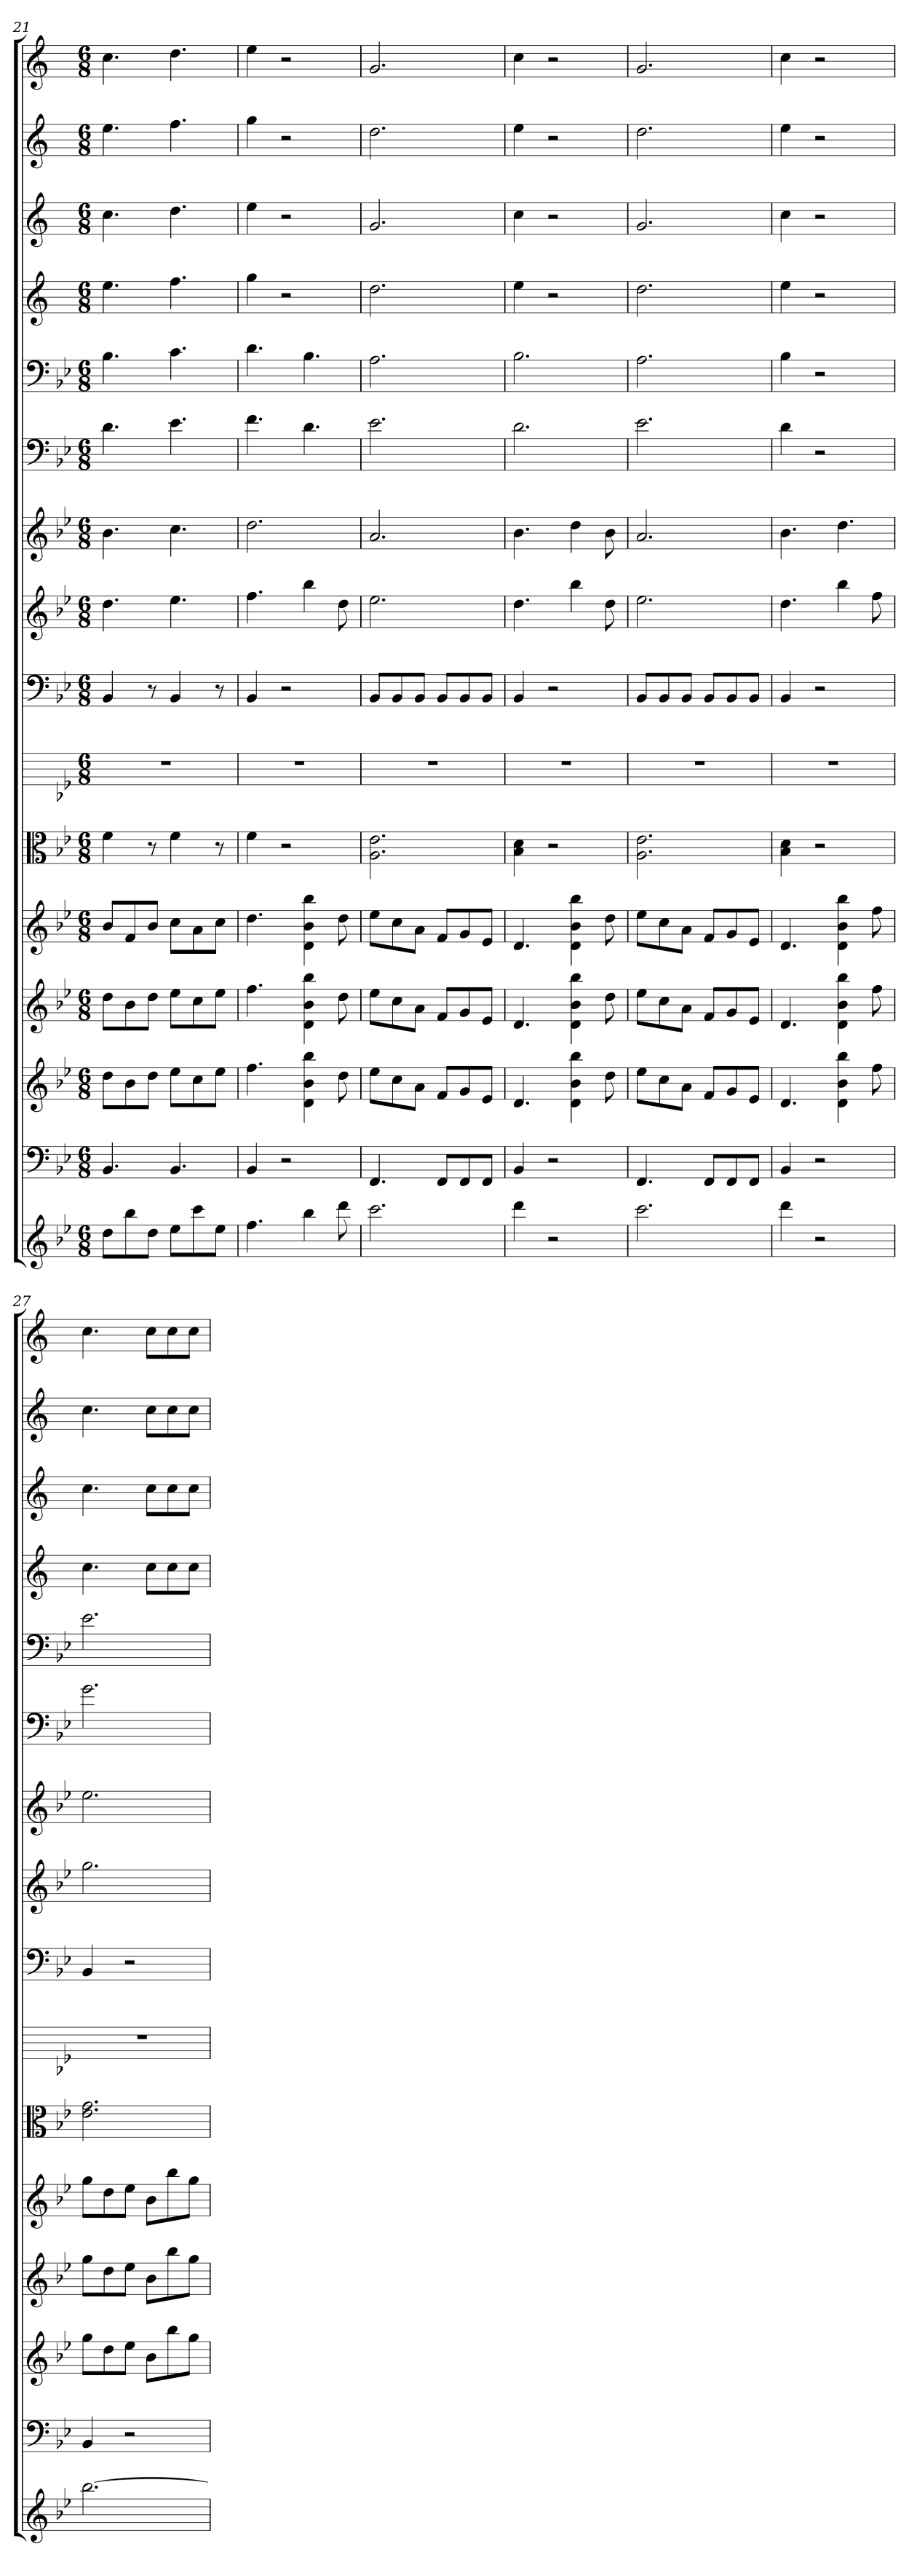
**kern	**kern	**kern	**kern	**kern	**kern	**kern	**kern	**kern	**kern	**kern	**kern	**kern	**kern	**kern	**kern
*part16	*part15	*part14	*part13	*part12	*part11	*part10	*part9	*part8	*part7	*part6	*part5	*part4	*part3	*part2	*part1
*staff16	*staff15	*staff14	*staff13	*staff12	*staff11	*staff10	*staff9	*staff8	*staff7	*staff6	*staff5	*staff4	*staff3	*staff2	*staff1
*	*clefF4	*	*	*	*clefC3	*	*clefF4	*	*	*clefF4	*clefF4	*	*	*	*
*k[b-e-]	*k[b-e-]	*k[b-e-]	*k[b-e-]	*k[b-e-]	*k[b-e-]	*k[b-e-]	*k[b-e-]	*k[b-e-]	*k[b-e-]	*k[b-e-]	*k[b-e-]	*k[]	*k[]	*k[]	*k[]
*M6/8	*M6/8	*M6/8	*M6/8	*M6/8	*M6/8	*M6/8	*M6/8	*M6/8	*M6/8	*M6/8	*M6/8	*M6/8	*M6/8	*M6/8	*M6/8
=21	=21	=21	=21	=21	=21	=21	=21	=21	=21	=21	=21	=21	=21	=21	=21
8ddL	4.BB-	8ddL	8ddL	8b-L	4f	2.r	4BB-	4.dd	4.b-	4.d	4.B-	4.ee	4.cc	4.ee	4.cc
8bb-	.	8b-	8b-	8f	.	.	.	.	.	.	.	.	.	.	.
8ddJ	.	8ddJ	8ddJ	8b-J	8r	.	8r	.	.	.	.	.	.	.	.
8ee-L	4.BB-	8ee-L	8ee-L	8ccL	4f	.	4BB-	4.ee-	4.cc	4.e-	4.c	4.ff	4.dd	4.ff	4.dd
8ccc	.	8cc	8cc	8a	.	.	.	.	.	.	.	.	.	.	.
8ee-J	.	8ee-J	8ee-J	8ccJ	8r	.	8r	.	.	.	.	.	.	.	.
=22	=22	=22	=22	=22	=22	=22	=22	=22	=22	=22	=22	=22	=22	=22	=22
4.ff	4BB-	4.ff	4.ff	4.dd	4f	2.r	4BB-	4.ff	2.dd	4.f	4.d	4gg	4ee	4gg	4ee
.	2r	.	.	.	2r	.	2r	.	.	.	.	2r	2r	2r	2r
4bb-	.	4d 4b- 4bb-	4d 4b- 4bb-	4d 4b- 4bb-	.	.	.	4bb-	.	4.d	4.B-	.	.	.	.
8ddd	.	8dd	8dd	8dd	.	.	.	8dd	.	.	.	.	.	.	.
=23	=23	=23	=23	=23	=23	=23	=23	=23	=23	=23	=23	=23	=23	=23	=23
2.ccc	4.FF	8ee-L	8ee-L	8ee-L	2.A 2.e-	2.r	8BB-/L	2.ee-	2.a	2.e-	2.A	2.dd	2.g	2.dd	2.g
.	.	8cc	8cc	8cc	.	.	8BB-/	.	.	.	.	.	.	.	.
.	.	8aJ	8aJ	8aJ	.	.	8BB-/J	.	.	.	.	.	.	.	.
.	8FF/L	8fL	8fL	8fL	.	.	8BB-/L	.	.	.	.	.	.	.	.
.	8FF/	8g	8g	8g	.	.	8BB-/	.	.	.	.	.	.	.	.
.	8FF/J	8e-J	8e-J	8e-J	.	.	8BB-/J	.	.	.	.	.	.	.	.
=24	=24	=24	=24	=24	=24	=24	=24	=24	=24	=24	=24	=24	=24	=24	=24
4ddd	4BB-	4.d	4.d	4.d	4B- 4d	2.r	4BB-	4.dd	4.b-	2.d	2.B-	4ee	4cc	4ee	4cc
2r	2r	.	.	.	2r	.	2r	.	.	.	.	2r	2r	2r	2r
.	.	4d 4b- 4bb-	4d 4b- 4bb-	4d 4b- 4bb-	.	.	.	4bb-	4dd	.	.	.	.	.	.
.	.	8dd	8dd	8dd	.	.	.	8dd	8b-	.	.	.	.	.	.
=25	=25	=25	=25	=25	=25	=25	=25	=25	=25	=25	=25	=25	=25	=25	=25
2.ccc	4.FF	8ee-L	8ee-L	8ee-L	2.A 2.e-	2.r	8BB-/L	2.ee-	2.a	2.e-	2.A	2.dd	2.g	2.dd	2.g
.	.	8cc	8cc	8cc	.	.	8BB-/	.	.	.	.	.	.	.	.
.	.	8aJ	8aJ	8aJ	.	.	8BB-/J	.	.	.	.	.	.	.	.
.	8FF/L	8fL	8fL	8fL	.	.	8BB-/L	.	.	.	.	.	.	.	.
.	8FF/	8g	8g	8g	.	.	8BB-/	.	.	.	.	.	.	.	.
.	8FF/J	8e-J	8e-J	8e-J	.	.	8BB-/J	.	.	.	.	.	.	.	.
=26	=26	=26	=26	=26	=26	=26	=26	=26	=26	=26	=26	=26	=26	=26	=26
4ddd	4BB-	4.d	4.d	4.d	4B- 4d	2.r	4BB-	4.dd	4.b-	4d	4B-	4ee	4cc	4ee	4cc
2r	2r	.	.	.	2r	.	2r	.	.	2r	2r	2r	2r	2r	2r
.	.	4d 4b- 4bb-	4d 4b- 4bb-	4d 4b- 4bb-	.	.	.	4bb-	4.dd	.	.	.	.	.	.
.	.	8ff	8ff	8ff	.	.	.	8ff	.	.	.	.	.	.	.
=27	=27	=27	=27	=27	=27	=27	=27	=27	=27	=27	=27	=27	=27	=27	=27
[2.bb-	4BB-	8ggL	8ggL	8ggL	2.e- 2.g	2.r	4BB-	2.gg	2.ee-	2.g	2.e-	4.cc	4.cc	4.cc	4.cc
.	.	8dd	8dd	8dd	.	.	.	.	.	.	.	.	.	.	.
.	2r	8ee-J	8ee-J	8ee-J	.	.	2r	.	.	.	.	.	.	.	.
.	.	8b-L	8b-L	8b-L	.	.	.	.	.	.	.	8ccL	8ccL	8ccL	8ccL
.	.	8bb-	8bb-	8bb-	.	.	.	.	.	.	.	8cc	8cc	8cc	8cc
.	.	8ggJ	8ggJ	8ggJ	.	.	.	.	.	.	.	8ccJ	8ccJ	8ccJ	8ccJ
=	=	=	=	=	=	=	=	=	=	=	=	=	=	=	=
*-	*-	*-	*-	*-	*-	*-	*-	*-	*-	*-	*-	*-	*-	*-	*-
